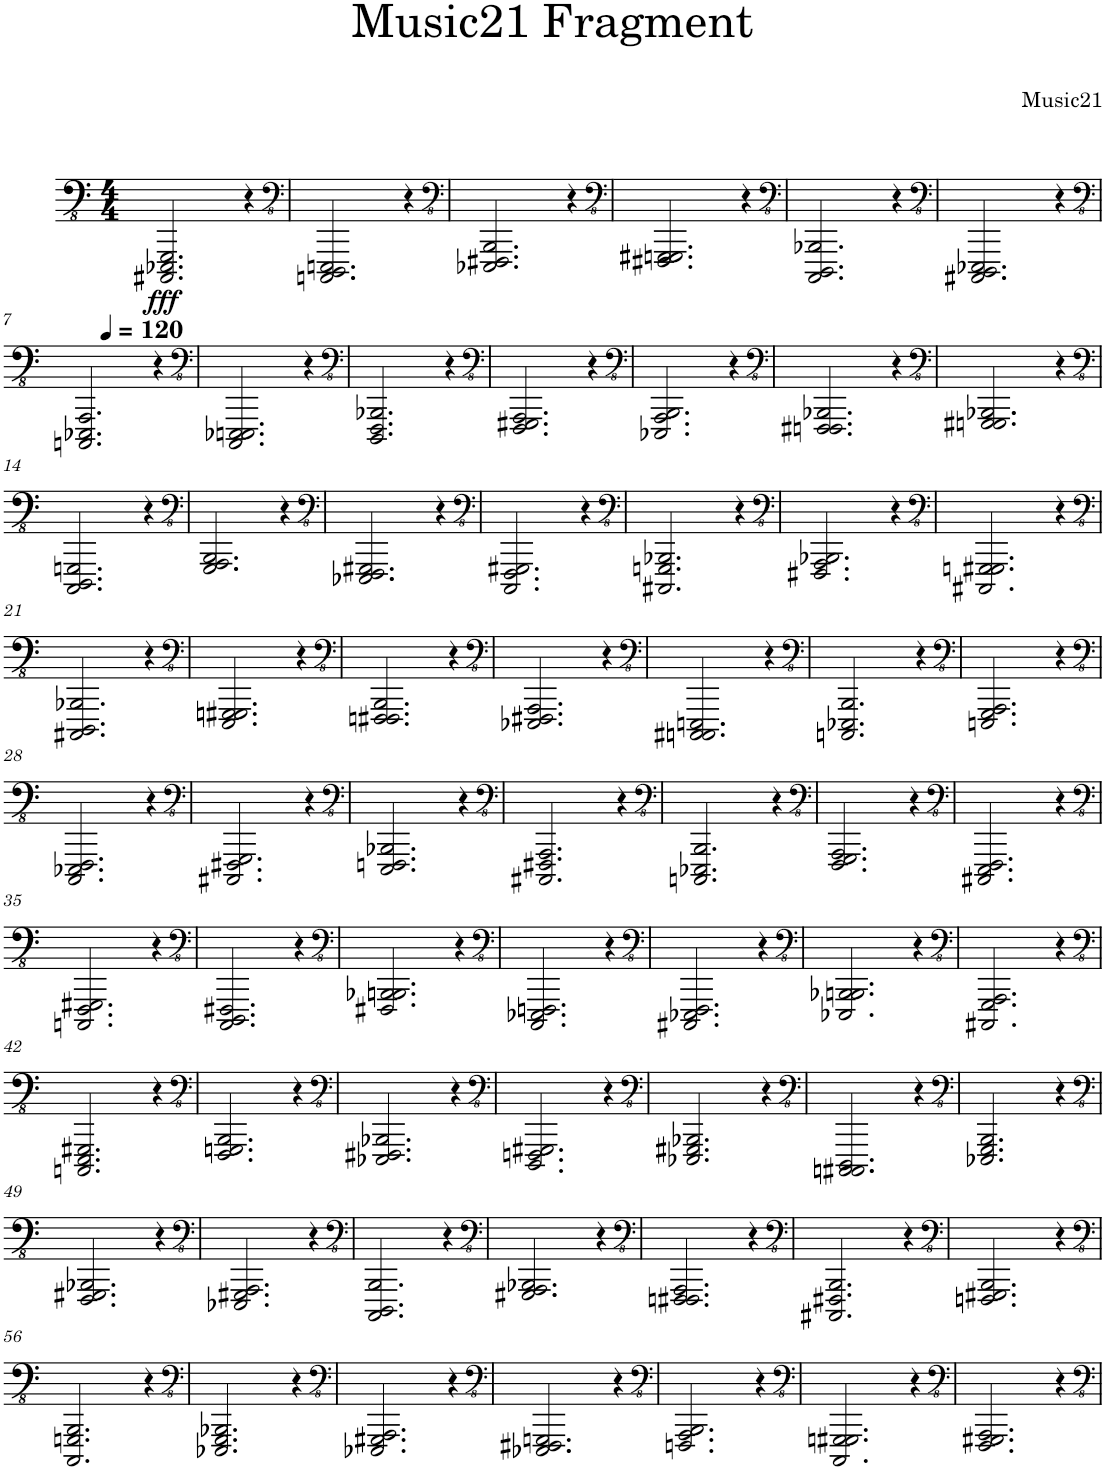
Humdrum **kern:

**kern	**dynam
*part1	*part1
*staff1	*staff1
*I"None	*
*clefFv4	*
*k[]	*
*M4/4	*
*MM120	*
=1	=1
!	!LO:DY:b
2.CCCC#X/ 2.EEEE-X/ 2.GGGG/	fff
4r	.
=2	=2
*clefFv4	*
2.CCCCn/ 2.DDDD/ 2.EEEEn/	.
4r	.
=3	=3
*clefFv4	*
2.EEEE-X/ 2.FFFF#X/ 2.BBBB/	.
4r	.
=4	=4
*clefFv4	*
2.FFFF#X/ 2.GGGGn/ 2.GGGG#X/	.
4r	.
=5	=5
*clefFv4	*
2.CCCC/ 2.DDDD/ 2.BBBB-X/	.
4r	.
=6	=6
*clefFv4	*
2.CCCC#X/ 2.DDDD/ 2.EEEE-X/	.
4r	.
!!LO:LB:g=z
=7	=7
*clefFv4	*
2.CCCCn/ 2.EEEE-X/ 2.AAAA/	.
4r	.
=8	=8
*clefFv4	*
2.CCCC/ 2.EEEE-X/ 2.EEEEn/	.
4r	.
=9	=9
*clefFv4	*
2.DDDD/ 2.FFFF/ 2.BBBB-X/	.
4r	.
=10	=10
*clefFv4	*
2.FFFF/ 2.GGGG#X/ 2.AAAA/	.
4r	.
=11	=11
*clefFv4	*
2.EEEE-X/ 2.AAAA/ 2.BBBB/	.
4r	.
=12	=12
*clefFv4	*
2.FFFFn/ 2.FFFF#X/ 2.BBBB-X/	.
4r	.
=13	=13
*clefFv4	*
2.GGGGn/ 2.GGGG#X/ 2.BBBB-X/	.
4r	.
!!LO:LB:g=z
=14	=14
*clefFv4	*
2.CCCC/ 2.DDDD/ 2.GGGGn/	.
4r	.
=15	=15
*clefFv4	*
2.GGGG/ 2.AAAA/ 2.BBBB/	.
4r	.
=16	=16
*clefFv4	*
2.EEEE-X/ 2.FFFF/ 2.GGGG#X/	.
4r	.
=17	=17
*clefFv4	*
2.CCCC/ 2.FFFF/ 2.GGGG#X/	.
4r	.
=18	=18
*clefFv4	*
2.CCCC#X/ 2.GGGGn/ 2.BBBB-X/	.
4r	.
=19	=19
*clefFv4	*
2.FFFF#X/ 2.AAAA/ 2.BBBB-X/	.
4r	.
=20	=20
*clefFv4	*
2.CCCC#X/ 2.GGGGn/ 2.GGGG#X/	.
4r	.
!!LO:LB:g=z
=21	=21
*clefFv4	*
2.CCCC#X/ 2.DDDD/ 2.BBBB-X/	.
4r	.
=22	=22
*clefFv4	*
2.EEEE/ 2.GGGGn/ 2.GGGG#X/	.
4r	.
=23	=23
*clefFv4	*
2.FFFFn/ 2.FFFF#X/ 2.BBBB/	.
4r	.
=24	=24
*clefFv4	*
2.EEEE-X/ 2.FFFF#X/ 2.AAAA/	.
4r	.
=25	=25
*clefFv4	*
2.CCCCn/ 2.CCCC#X/ 2.EEEEn/	.
4r	.
=26	=26
*clefFv4	*
2.CCCCn/ 2.EEEE-X/ 2.BBBB/	.
4r	.
=27	=27
*clefFv4	*
2.EEEEn/ 2.GGGG/ 2.AAAA/	.
4r	.
!!LO:LB:g=z
=28	=28
*clefFv4	*
2.CCCC/ 2.EEEE-X/ 2.FFFF/	.
4r	.
=29	=29
*clefFv4	*
2.CCCC#X/ 2.FFFF#X/ 2.GGGG/	.
4r	.
=30	=30
*clefFv4	*
2.EEEE/ 2.FFFFn/ 2.BBBB-X/	.
4r	.
=31	=31
*clefFv4	*
2.CCCC#X/ 2.FFFF#X/ 2.AAAA/	.
4r	.
=32	=32
*clefFv4	*
2.CCCCn/ 2.EEEE-X/ 2.BBBB/	.
4r	.
=33	=33
*clefFv4	*
2.FFFF/ 2.GGGG/ 2.AAAA/	.
4r	.
=34	=34
*clefFv4	*
2.CCCC#X/ 2.EEEE/ 2.FFFF/	.
4r	.
!!LO:LB:g=z
=35	=35
*clefFv4	*
2.CCCCn/ 2.FFFF/ 2.GGGG#X/	.
4r	.
=36	=36
*clefFv4	*
2.CCCC/ 2.DDDD/ 2.FFFF#X/	.
4r	.
=37	=37
*clefFv4	*
2.FFFF#X/ 2.BBBB-X/ 2.BBBBn/	.
4r	.
=38	=38
*clefFv4	*
2.CCCC/ 2.EEEE-X/ 2.FFFFn/	.
4r	.
=39	=39
*clefFv4	*
2.CCCC#X/ 2.EEEE-X/ 2.FFFF/	.
4r	.
=40	=40
*clefFv4	*
2.EEEE-X/ 2.BBBB-X/ 2.BBBBn/	.
4r	.
=41	=41
*clefFv4	*
2.CCCC#X/ 2.GGGG/ 2.AAAA/	.
4r	.
!!LO:LB:g=z
=42	=42
*clefFv4	*
2.CCCCn/ 2.EEEE/ 2.GGGG#X/	.
4r	.
=43	=43
*clefFv4	*
2.FFFF/ 2.GGGGn/ 2.BBBB/	.
4r	.
=44	=44
*clefFv4	*
2.EEEE-X/ 2.FFFF#X/ 2.BBBB-X/	.
4r	.
=45	=45
*clefFv4	*
2.DDDD/ 2.FFFFn/ 2.GGGG#X/	.
4r	.
=46	=46
*clefFv4	*
2.EEEE-X/ 2.GGGG#X/ 2.BBBB-X/	.
4r	.
=47	=47
*clefFv4	*
2.CCCCn/ 2.CCCC#X/ 2.DDDD/	.
4r	.
=48	=48
*clefFv4	*
2.EEEE-X/ 2.GGGG/ 2.BBBB/	.
4r	.
!!LO:LB:g=z
=49	=49
*clefFv4	*
2.FFFF/ 2.GGGG#X/ 2.BBBB-X/	.
4r	.
=50	=50
*clefFv4	*
2.EEEE-X/ 2.GGGG#X/ 2.AAAA/	.
4r	.
=51	=51
*clefFv4	*
2.CCCC/ 2.DDDD/ 2.BBBB/	.
4r	.
=52	=52
*clefFv4	*
2.GGGG#X/ 2.AAAA/ 2.BBBB-X/	.
4r	.
=53	=53
*clefFv4	*
2.FFFFn/ 2.FFFF#X/ 2.AAAA/	.
4r	.
=54	=54
*clefFv4	*
2.CCCC#X/ 2.FFFF#X/ 2.BBBB/	.
4r	.
=55	=55
*clefFv4	*
2.FFFFn/ 2.GGGG#X/ 2.BBBB/	.
4r	.
!!LO:LB:g=z
=56	=56
*clefFv4	*
2.CCCC/ 2.GGGGn/ 2.BBBB/	.
4r	.
=57	=57
*clefFv4	*
2.EEEE-X/ 2.GGGG/ 2.BBBB-X/	.
4r	.
=58	=58
*clefFv4	*
2.EEEE-X/ 2.GGGG#X/ 2.AAAA/	.
4r	.
=59	=59
*clefFv4	*
2.EEEE-X/ 2.FFFF#X/ 2.GGGGn/	.
4r	.
=60	=60
*clefFv4	*
2.FFFFn/ 2.AAAA/ 2.BBBB/	.
4r	.
=61	=61
*clefFv4	*
2.CCCC/ 2.GGGGn/ 2.GGGG#X/	.
4r	.
=62	=62
*clefFv4	*
2.FFFF/ 2.GGGG#X/ 2.AAAA/	.
4r	.
=	=
*-	*-
